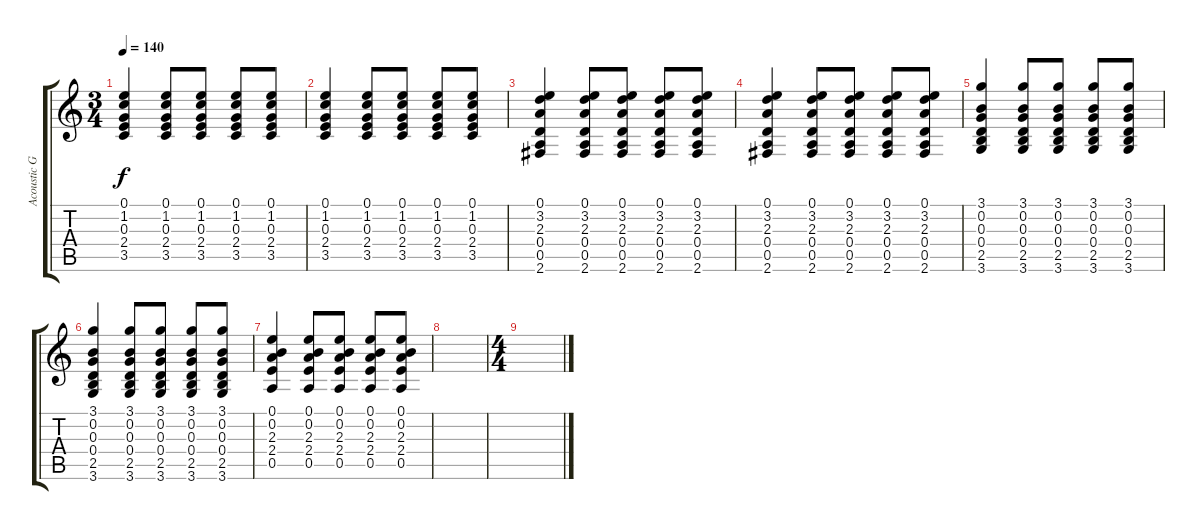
\track ("Acoustic Guitar" "Acoustic G") {instrument acousticguitarsteel}
\staff {score tabs}
\tuning (E4 B3 G3 D3 A2 E2) {hide}
\ts (3 4)
\tempo 140
\clef g2
\ks c
(0.1 1.2 0.3 2.4 3.5).4{dy f} (0.1 1.2 0.3 2.4 3.5).8 (0.1 1.2 0.3 2.4 3.5).8 (0.1 1.2 0.3 2.4 3.5).8 (0.1 1.2 0.3 2.4 3.5).8 |
(0.1 1.2 0.3 2.4 3.5).4 (0.1 1.2 0.3 2.4 3.5).8 (0.1 1.2 0.3 2.4 3.5).8 (0.1 1.2 0.3 2.4 3.5).8 (0.1 1.2 0.3 2.4 3.5).8 |
(0.1 3.2 2.3 0.4 0.5 2.6).4 (0.1 3.2 2.3 0.4 0.5 2.6).8 (0.1 3.2 2.3 0.4 0.5 2.6).8 (0.1 3.2 2.3 0.4 0.5 2.6).8 (0.1 3.2 2.3 0.4 0.5 2.6).8 |
(0.1 3.2 2.3 0.4 0.5 2.6).4 (0.1 3.2 2.3 0.4 0.5 2.6).8 (0.1 3.2 2.3 0.4 0.5 2.6).8 (0.1 3.2 2.3 0.4 0.5 2.6).8 (0.1 3.2 2.3 0.4 0.5 2.6).8 |
(3.1 0.2 0.3 0.4 2.5 3.6).4 (3.1 0.2 0.3 0.4 2.5 3.6).8 (3.1 0.2 0.3 0.4 2.5 3.6).8 (3.1 0.2 0.3 0.4 2.5 3.6).8 (3.1 0.2 0.3 0.4 2.5 3.6).8 |
(3.1 0.2 0.3 0.4 2.5 3.6).4 (3.1 0.2 0.3 0.4 2.5 3.6).8 (3.1 0.2 0.3 0.4 2.5 3.6).8 (3.1 0.2 0.3 0.4 2.5 3.6).8 (3.1 0.2 0.3 0.4 2.5 3.6).8 |
(0.1 0.2 2.3 2.4 0.5).4 (0.1 0.2 2.3 2.4 0.5).8 (0.1 0.2 2.3 2.4 0.5).8 (0.1 0.2 2.3 2.4 0.5).8 (0.1 0.2 2.3 2.4 0.5).8 |
|
\ts (4 4)
